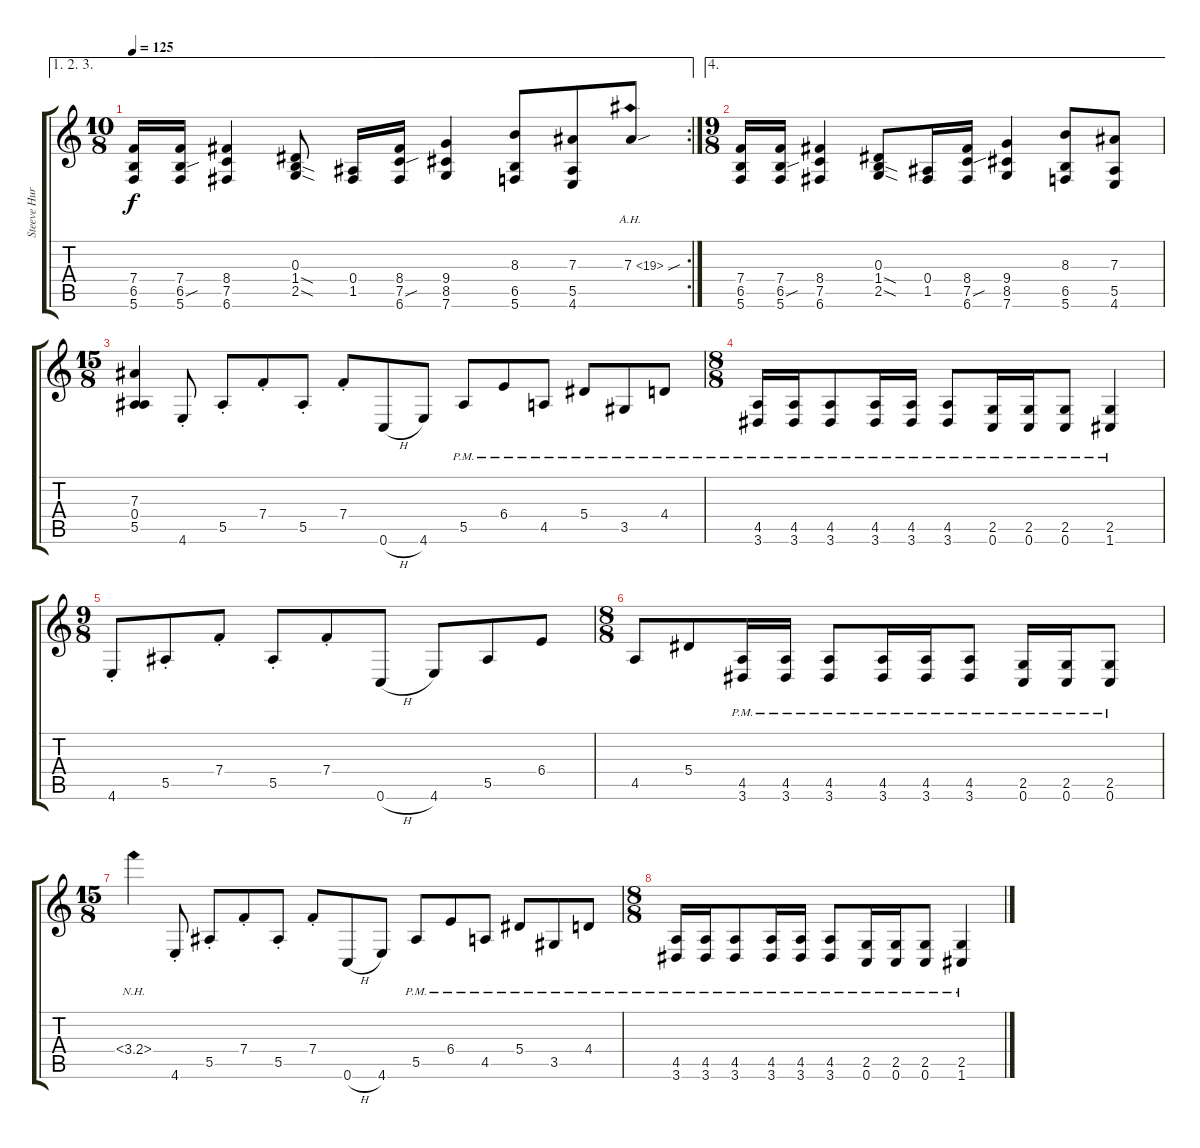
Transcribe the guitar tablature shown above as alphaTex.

\track ("Steeve Hurdle" "Steeve Hur") {instrument distortionguitar}
\staff {score tabs}
\tuning (C4 G3 Eb3 Bb2 F2 C2) {hide}
\ae (1 2 3)
\rc 2
\ts (10 8)
\tempo 125
\clef g2
\ks c
(7.4 6.5 5.6).16{dy f} (7.4 6.5{sou} 5.6).16 (8.4 7.5 6.6).4 (0.3 1.4{sod} 2.5{sod}).8 (0.4 1.5).16 (8.4 7.5{sou} 6.6).16 (9.4 8.5 7.6).4 (8.3 6.5 5.6).8 (7.3 5.5 4.6).8 7.3{ah 12 sou}.8 |
\ae 4
\ts (9 8)
(7.4 6.5 5.6).16 (7.4 6.5{sou} 5.6).16 (8.4 7.5 6.6).4 (0.3 1.4{sod} 2.5{sod}).8 (0.4 1.5).16 (8.4 7.5{sou} 6.6).16 (9.4 8.5 7.6).4 (8.3 6.5 5.6).8 (7.3 5.5 4.6).8 |
\ts (15 8)
(7.3 0.4 5.5).4 4.6{st}.8 5.5{st}.8 7.4{st}.8 5.5{st}.8 7.4{st}.8 0.6{h}.8 4.6.8 5.5{pm}.8 6.4{pm}.8 4.5{pm}.8 5.4{pm}.8 3.5{pm}.8 4.4{pm}.8 |
\ts (8 8)
(4.5{pm} 3.6{pm}).16 (4.5{pm} 3.6{pm}).16 (4.5{pm} 3.6{pm}).8 (4.5{pm} 3.6{pm}).16 (4.5{pm} 3.6{pm}).16 (4.5{pm} 3.6{pm}).8 (2.5{pm} 0.6{pm}).16 (2.5{pm} 0.6{pm}).16 (2.5{pm} 0.6{pm}).8 (2.5{pm} 1.6{pm}).4 |
\ts (9 8)
4.6{st}.8 5.5{st}.8 7.4{st}.8 5.5{st}.8 7.4{st}.8 0.6{h}.8 4.6.8 5.5.8 6.4.8 |
\ts (8 8)
4.5.8 5.4.8 (4.5{pm} 3.6{pm}).16 (4.5{pm} 3.6{pm}).16 (4.5{pm} 3.6{pm}).8 (4.5{pm} 3.6{pm}).16 (4.5{pm} 3.6{pm}).16 (4.5{pm} 3.6{pm}).8 (2.5{pm} 0.6{pm}).16 (2.5{pm} 0.6{pm}).16 (2.5{pm} 0.6{pm}).8 |
\ts (15 8)
3.4{nh}.4 4.6{st}.8 5.5{st}.8 7.4{st}.8 5.5{st}.8 7.4{st}.8 0.6{h}.8 4.6.8 5.5{pm}.8 6.4{pm}.8 4.5{pm}.8 5.4{pm}.8 3.5{pm}.8 4.4{pm}.8 |
\ts (8 8)
(4.5{pm} 3.6{pm}).16 (4.5{pm} 3.6{pm}).16 (4.5{pm} 3.6{pm}).8 (4.5{pm} 3.6{pm}).16 (4.5{pm} 3.6{pm}).16 (4.5{pm} 3.6{pm}).8 (2.5{pm} 0.6{pm}).16 (2.5{pm} 0.6{pm}).16 (2.5{pm} 0.6{pm}).8 (2.5{pm} 1.6{pm}).4
